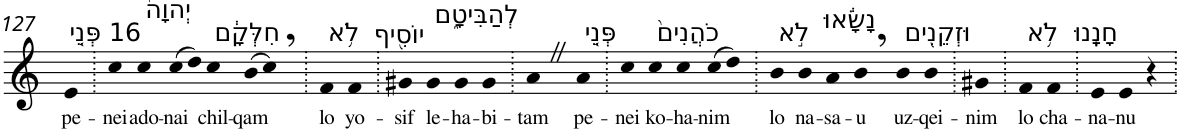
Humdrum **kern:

**kern	**text
*part1	*part1
*staff1	*staff1
*I"Piano	*
*I'Pno	*
!!LO:PB:g=z
*clefG2	*
*k[]	*
=127	=127
!LO:TX:a:t=16 פְּנֵ֤י	!
!	!LO:LY:b
4e	pe-
=128.	=128.
!	!LO:LY:b
4cc	-nei
!LO:TX:a:t=יְהוָה֙	!
!	!LO:LY:b
4cc	ado-
!	!LO:LY:b
(>8cc	-nai
8dd)	.
!LO:TX:a:t=חִלְּקָ֔ם	!
!	!LO:LY:b
4cc	chil-
!	!LO:LY:b
(>8b	-qam
8cc,)	.
=129.	=129.
!LO:TX:a:t=לֹ֥א	!
!	!LO:LY:b
4f	lo
!LO:TX:a:t=יוֹסִ֖יף	!
!	!LO:LY:b
4f	yo-
=130.	=130.
!	!LO:LY:b
4g#X	-sif
!LO:TX:a:t=לְהַבִּיטָ֑ם	!
!	!LO:LY:b
4g#	le-
!	!LO:LY:b
4g#	-ha-
!	!LO:LY:b
4g#	-bi-
=131.	=131.
!	!LO:LY:b
4aZ	-tam
!LO:TX:a:t=פְּנֵ֤י	!
!	!LO:LY:b
4a	pe-
=132.	=132.
!	!LO:LY:b
4cc	-nei
!LO:TX:a:t=כֹהֲנִים֙	!
!	!LO:LY:b
4cc	ko-
!	!LO:LY:b
4cc	-ha-
!	!LO:LY:b
(>8cc	-nim
8dd)	.
=133.	=133.
!LO:TX:a:t=לֹ֣א	!
!	!LO:LY:b
4b	lo
!LO:TX:a:t=נָשָׂ֔אוּ	!
!	!LO:LY:b
4b	na-
!	!LO:LY:b
4a	-sa-
!	!LO:LY:b
4b,	-u
!LO:TX:a:t=וּזְקֵנִ֖ים	!
!	!LO:LY:b
4b	uz-
!	!LO:LY:b
4b	-qei-
=134.	=134.
!	!LO:LY:b
4g#X	-nim
=135.	=135.
!LO:TX:a:t=לֹ֥א	!
!	!LO:LY:b
4f	lo
!LO:TX:a:t=חָנָֽנוּ	!
!	!LO:LY:b
4f	cha-
=136.	=136.
!	!LO:LY:b
4e	-na-
!	!LO:LY:b
4e	-nu
4r	.
=.	=.
*-	*-
